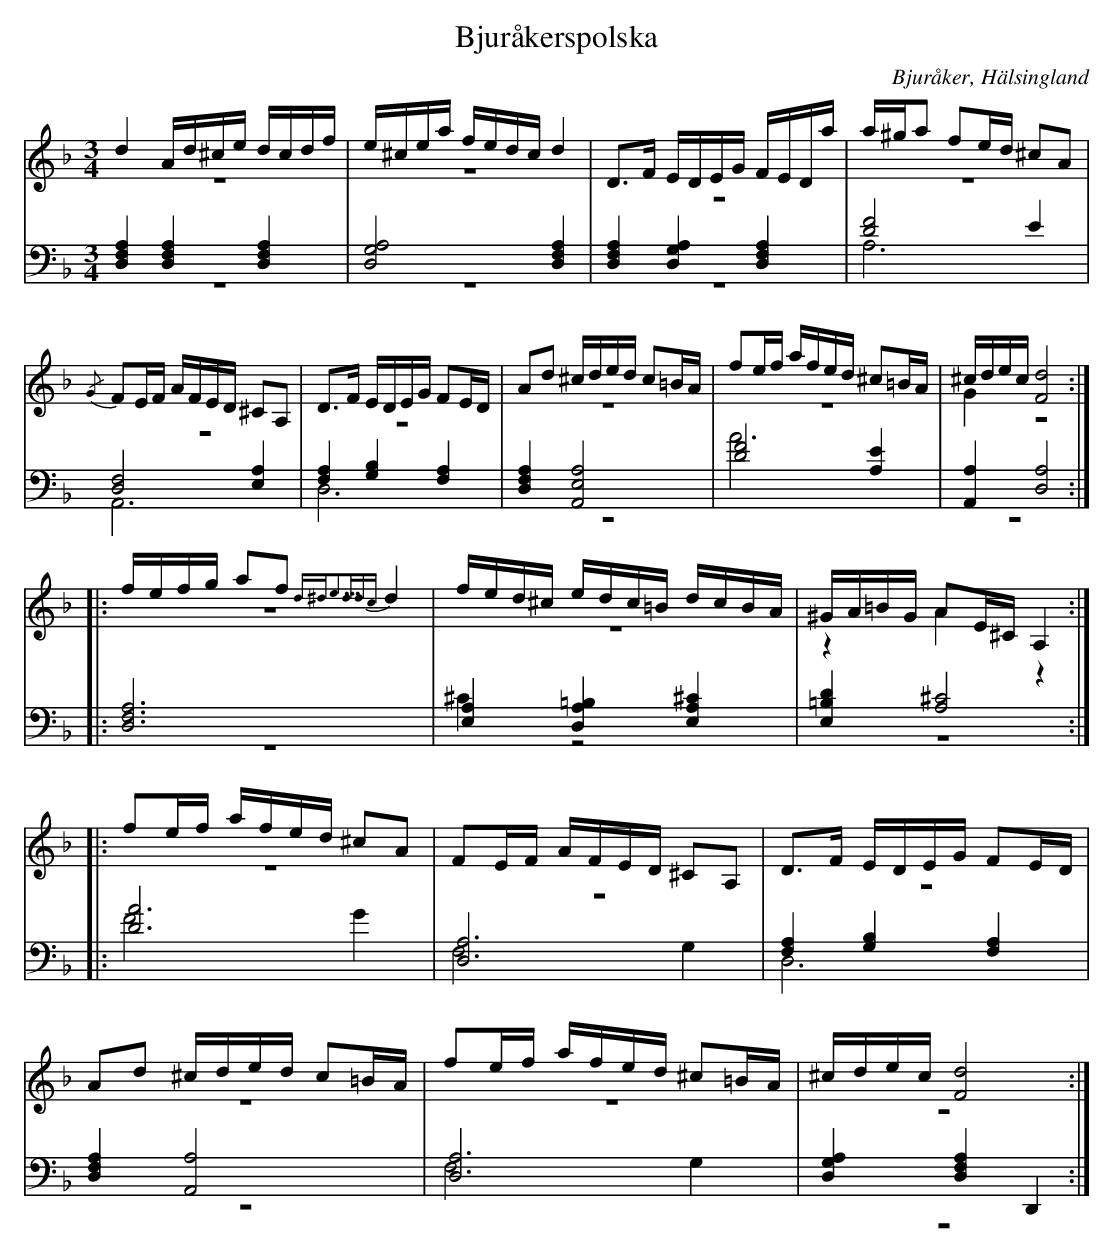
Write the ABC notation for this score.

X:1
T: Bjuråkerspolska
O: Bjuråker, Hälsingland
M: 3/4
L: 1/16
K: Dm
V:1
V:2 merge
V:3
V:4 merge
V:1
d4 Ad^ce dcdf |e^cea fedc d4|D2>F2 EDEG FEDa|a^ga2 f2ed ^c2A2|
{/G}F2EF AFED ^C2A,2|D2>F2 EDEG F2ED|A2d2 ^cded c2=BA|f2ef afed ^c2=BA|^cdec [F8d8]:|
|:fefg a2f2 {d^de5/4d^=dc}d4 |fed^c edc=B dcBA|^GA=BG A2E^C A,4:|
|:f2ef afed ^c2A2|F2EF AFED ^C2A,2|D2>F2 EDEG F2ED|
A2d2 ^cded c2=BA|f2ef afed ^c2=BA|^cdec [F8d8]:|
V:2
z12|z12|z12|z12|
z12|z12|z12|z12|G4 z8:|
|:z12|z12|z4 A4 z4:|
|:z12|z12|z12|
z12|z12|z12:|
V:3 clef=bass
[D,4F,4A,4] [D,4F,4A,4] [D,4F,4A,4]|[D,8G,8A,8] [D,4F,4A,4]|[D,4F,4A,4] [D,4G,4A,4] [D,4F,4A,4]|[D8F8] E4|
[D,8F,8] [E,4A,4]|[F,4A,4] [G,4B,4] [F,4A,4]|[D,4F,4A,4] [A,,8E,8A,8]|[D8F8] [A,4E4]|[A,,4A,4] [D,8A,8]:|
|:[D,12F,12A,12]|[E,4A,4] [A,4=B,4D,4] [E,4A,4^C4]|[E,4=B,4D4] [A,8^C8]:|
|:[D12A12]|[D,12A,12]|[F,4A,4] [G,4B,4] [F,4A,4]|
[D,4F,4A,4] [A,,8A,8]|[D,12A,12]|[D,4G,4A,4] [D,4F,4A,4] D,,4:|
V:4 clef=bass
z12|z12|z12|A,12|
A,,12|D,12|z12|A12|z12:|
|:z12|^C4 z8|z12:|
|:F8 G4|F,8 G,4|D,12|
z12|F,8 G,4|z12:|
